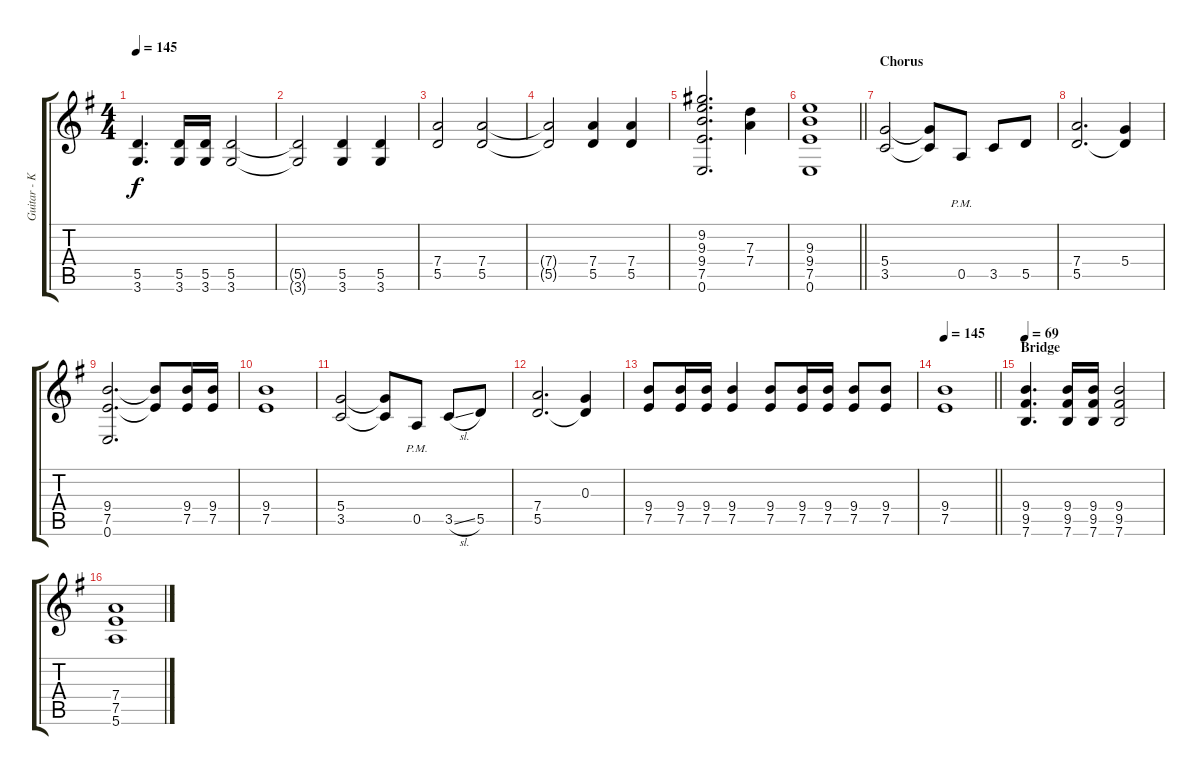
\track ("Guitar - K.K. Downing" "Guitar - K") {instrument distortionguitar}
\staff {score tabs}
\tuning (E4 B3 G3 D3 A2 E2) {hide}
\ts (4 4)
\tempo 145
\clef g2
\ks g
(5.5 3.6).4{d dy f} (5.5 3.6).16 (5.5 3.6).16 (5.5 3.6).2 |
(5.5{t} 3.6{t}).2 (5.5 3.6).4 (5.5 3.6).4 |
(7.4 5.5).2 (7.4 5.5).2 |
(7.4{t} 5.5{t}).2 (7.4 5.5).4 (7.4 5.5).4 |
(9.2 9.3 9.4 7.5 0.6).2{d} (7.3 7.4).4 |
\barLineRight lightlight
(9.3 9.4 7.5 0.6).1 |
\section ("" "Chorus")
(5.4 3.5).2 (5.4{t} 3.5{t}).8 0.5{pm}.8 3.5.8 5.5.8 |
(7.4 5.5).2{d} (5.4 5.5{t}).4 |
(9.4 7.5 0.6).2{d} (9.4{t} 7.5{t}).8 (9.4 7.5).16 (9.4 7.5).16 |
(9.4 7.5).1 |
(5.4 3.5).2 (5.4{t} 3.5{t}).8 0.5{pm}.8 3.5{sl}.8 5.5.8 |
(7.4 5.5).2{d} (0.3 5.5{t}).4 |
(9.4 7.5).8 (9.4 7.5).16 (9.4 7.5).16 (9.4 7.5).4 (9.4 7.5).8 (9.4 7.5).16 (9.4 7.5).16 (9.4 7.5).8 (9.4 7.5).8 |
\tempo 145
\barLineRight lightlight
(9.4 7.5).1 |
\section ("" "Bridge")
\tempo 69
(9.4 9.5 7.6).4{d} (9.4 9.5 7.6).16 (9.4 9.5 7.6).16 (9.4 9.5 7.6).2 |
(7.4 7.5 5.6).1
